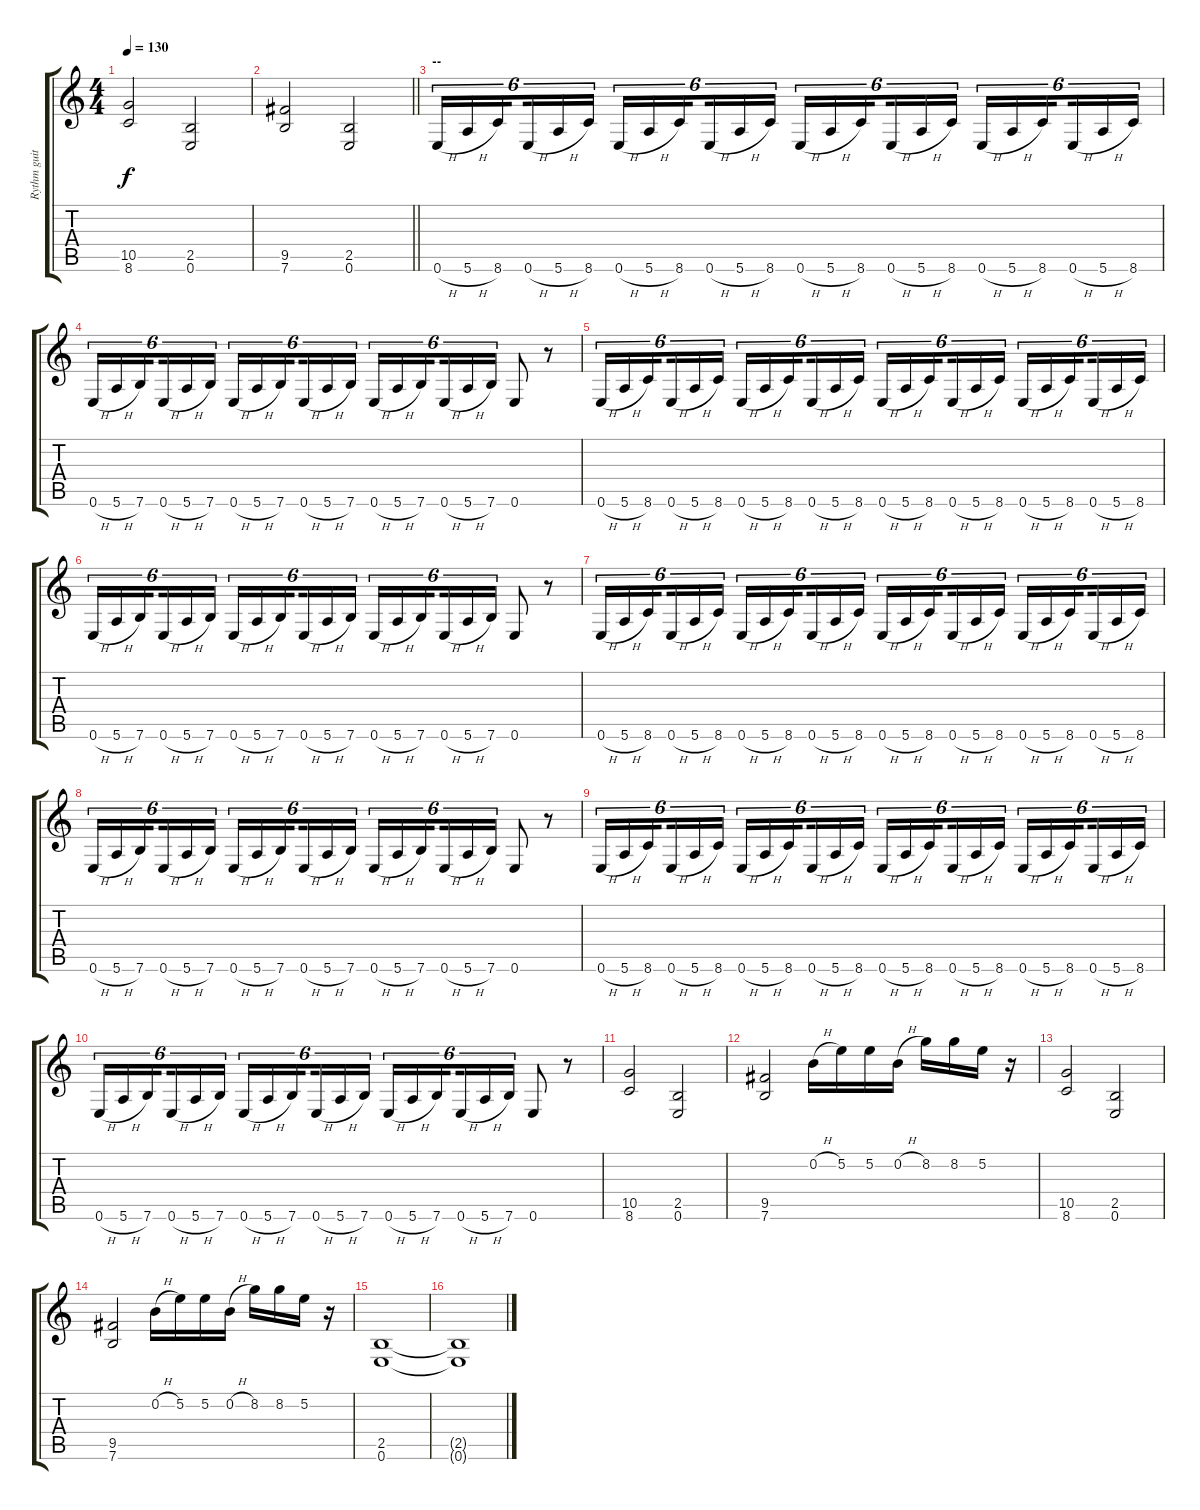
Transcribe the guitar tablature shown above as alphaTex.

\track ("Rythm guitar(Distored) - James" "Rythm guit") {instrument distortionguitar}
\staff {score tabs}
\tuning (E4 B3 G3 D3 A2 E2) {hide}
\ts (4 4)
\tempo 130
\clef g2
\ks c
(10.5 8.6).2{dy f} (2.5 0.6).2 |
\barLineRight lightlight
(9.5 7.6).2 (2.5 0.6).2 |
\section ("" "--")
0.6{h}.16{tu (6 4)} 5.6{h}.16{tu (6 4)} 8.6.16{tu (6 4) beam splitsecondary} 0.6{h}.16{tu (6 4)} 5.6{h}.16{tu (6 4)} 8.6.16{tu (6 4)} 0.6{h}.16{tu (6 4)} 5.6{h}.16{tu (6 4)} 8.6.16{tu (6 4) beam splitsecondary} 0.6{h}.16{tu (6 4)} 5.6{h}.16{tu (6 4)} 8.6.16{tu (6 4)} 0.6{h}.16{tu (6 4)} 5.6{h}.16{tu (6 4)} 8.6.16{tu (6 4) beam splitsecondary} 0.6{h}.16{tu (6 4)} 5.6{h}.16{tu (6 4)} 8.6.16{tu (6 4)} 0.6{h}.16{tu (6 4)} 5.6{h}.16{tu (6 4)} 8.6.16{tu (6 4) beam splitsecondary} 0.6{h}.16{tu (6 4)} 5.6{h}.16{tu (6 4)} 8.6.16{tu (6 4)} |
0.6{h}.16{tu (6 4)} 5.6{h}.16{tu (6 4)} 7.6.16{tu (6 4) beam splitsecondary} 0.6{h}.16{tu (6 4)} 5.6{h}.16{tu (6 4)} 7.6.16{tu (6 4)} 0.6{h}.16{tu (6 4)} 5.6{h}.16{tu (6 4)} 7.6.16{tu (6 4) beam splitsecondary} 0.6{h}.16{tu (6 4)} 5.6{h}.16{tu (6 4)} 7.6.16{tu (6 4)} 0.6{h}.16{tu (6 4)} 5.6{h}.16{tu (6 4)} 7.6.16{tu (6 4) beam splitsecondary} 0.6{h}.16{tu (6 4)} 5.6{h}.16{tu (6 4)} 7.6.16{tu (6 4)} 0.6.8 r.8 |
0.6{h}.16{tu (6 4)} 5.6{h}.16{tu (6 4)} 8.6.16{tu (6 4) beam splitsecondary} 0.6{h}.16{tu (6 4)} 5.6{h}.16{tu (6 4)} 8.6.16{tu (6 4)} 0.6{h}.16{tu (6 4)} 5.6{h}.16{tu (6 4)} 8.6.16{tu (6 4) beam splitsecondary} 0.6{h}.16{tu (6 4)} 5.6{h}.16{tu (6 4)} 8.6.16{tu (6 4)} 0.6{h}.16{tu (6 4)} 5.6{h}.16{tu (6 4)} 8.6.16{tu (6 4) beam splitsecondary} 0.6{h}.16{tu (6 4)} 5.6{h}.16{tu (6 4)} 8.6.16{tu (6 4)} 0.6{h}.16{tu (6 4)} 5.6{h}.16{tu (6 4)} 8.6.16{tu (6 4) beam splitsecondary} 0.6{h}.16{tu (6 4)} 5.6{h}.16{tu (6 4)} 8.6.16{tu (6 4)} |
0.6{h}.16{tu (6 4)} 5.6{h}.16{tu (6 4)} 7.6.16{tu (6 4) beam splitsecondary} 0.6{h}.16{tu (6 4)} 5.6{h}.16{tu (6 4)} 7.6.16{tu (6 4)} 0.6{h}.16{tu (6 4)} 5.6{h}.16{tu (6 4)} 7.6.16{tu (6 4) beam splitsecondary} 0.6{h}.16{tu (6 4)} 5.6{h}.16{tu (6 4)} 7.6.16{tu (6 4)} 0.6{h}.16{tu (6 4)} 5.6{h}.16{tu (6 4)} 7.6.16{tu (6 4) beam splitsecondary} 0.6{h}.16{tu (6 4)} 5.6{h}.16{tu (6 4)} 7.6.16{tu (6 4)} 0.6.8 r.8 |
0.6{h}.16{tu (6 4)} 5.6{h}.16{tu (6 4)} 8.6.16{tu (6 4) beam splitsecondary} 0.6{h}.16{tu (6 4)} 5.6{h}.16{tu (6 4)} 8.6.16{tu (6 4)} 0.6{h}.16{tu (6 4)} 5.6{h}.16{tu (6 4)} 8.6.16{tu (6 4) beam splitsecondary} 0.6{h}.16{tu (6 4)} 5.6{h}.16{tu (6 4)} 8.6.16{tu (6 4)} 0.6{h}.16{tu (6 4)} 5.6{h}.16{tu (6 4)} 8.6.16{tu (6 4) beam splitsecondary} 0.6{h}.16{tu (6 4)} 5.6{h}.16{tu (6 4)} 8.6.16{tu (6 4)} 0.6{h}.16{tu (6 4)} 5.6{h}.16{tu (6 4)} 8.6.16{tu (6 4) beam splitsecondary} 0.6{h}.16{tu (6 4)} 5.6{h}.16{tu (6 4)} 8.6.16{tu (6 4)} |
0.6{h}.16{tu (6 4)} 5.6{h}.16{tu (6 4)} 7.6.16{tu (6 4) beam splitsecondary} 0.6{h}.16{tu (6 4)} 5.6{h}.16{tu (6 4)} 7.6.16{tu (6 4)} 0.6{h}.16{tu (6 4)} 5.6{h}.16{tu (6 4)} 7.6.16{tu (6 4) beam splitsecondary} 0.6{h}.16{tu (6 4)} 5.6{h}.16{tu (6 4)} 7.6.16{tu (6 4)} 0.6{h}.16{tu (6 4)} 5.6{h}.16{tu (6 4)} 7.6.16{tu (6 4) beam splitsecondary} 0.6{h}.16{tu (6 4)} 5.6{h}.16{tu (6 4)} 7.6.16{tu (6 4)} 0.6.8 r.8 |
0.6{h}.16{tu (6 4)} 5.6{h}.16{tu (6 4)} 8.6.16{tu (6 4) beam splitsecondary} 0.6{h}.16{tu (6 4)} 5.6{h}.16{tu (6 4)} 8.6.16{tu (6 4)} 0.6{h}.16{tu (6 4)} 5.6{h}.16{tu (6 4)} 8.6.16{tu (6 4) beam splitsecondary} 0.6{h}.16{tu (6 4)} 5.6{h}.16{tu (6 4)} 8.6.16{tu (6 4)} 0.6{h}.16{tu (6 4)} 5.6{h}.16{tu (6 4)} 8.6.16{tu (6 4) beam splitsecondary} 0.6{h}.16{tu (6 4)} 5.6{h}.16{tu (6 4)} 8.6.16{tu (6 4)} 0.6{h}.16{tu (6 4)} 5.6{h}.16{tu (6 4)} 8.6.16{tu (6 4) beam splitsecondary} 0.6{h}.16{tu (6 4)} 5.6{h}.16{tu (6 4)} 8.6.16{tu (6 4)} |
0.6{h}.16{tu (6 4)} 5.6{h}.16{tu (6 4)} 7.6.16{tu (6 4) beam splitsecondary} 0.6{h}.16{tu (6 4)} 5.6{h}.16{tu (6 4)} 7.6.16{tu (6 4)} 0.6{h}.16{tu (6 4)} 5.6{h}.16{tu (6 4)} 7.6.16{tu (6 4) beam splitsecondary} 0.6{h}.16{tu (6 4)} 5.6{h}.16{tu (6 4)} 7.6.16{tu (6 4)} 0.6{h}.16{tu (6 4)} 5.6{h}.16{tu (6 4)} 7.6.16{tu (6 4) beam splitsecondary} 0.6{h}.16{tu (6 4)} 5.6{h}.16{tu (6 4)} 7.6.16{tu (6 4)} 0.6.8 r.8 |
(10.5 8.6).2 (2.5 0.6).2 |
(9.5 7.6).2 0.2{h}.16 5.2.16 5.2.16 0.2{h}.16 8.2.16 8.2.16 5.2.16 r.16 |
(10.5 8.6).2 (2.5 0.6).2 |
(9.5 7.6).2 0.2{h}.16 5.2.16 5.2.16 0.2{h}.16 8.2.16 8.2.16 5.2.16 r.16 |
(2.5 0.6).1 |
(2.5{t} 0.6{t}).1
